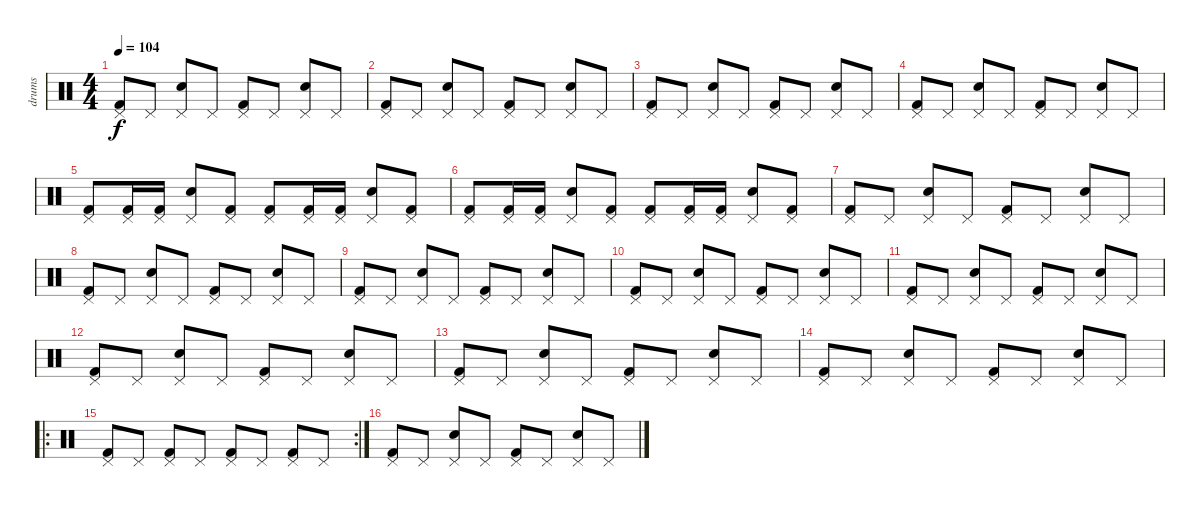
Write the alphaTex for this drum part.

\track ("drums" "drums") {instrument percussion}
\staff {score}
\articulation defaults
\ts (4 4)
\tempo 104
\clef neutral
\ks c
("Kick (hit) 2" "Pedal Hi-Hat (hit)").8{dy f} "Pedal Hi-Hat (hit)".8 ("Snare (hit) 2" "Pedal Hi-Hat (hit)").8 "Pedal Hi-Hat (hit)".8 ("Kick (hit) 2" "Pedal Hi-Hat (hit)").8 "Pedal Hi-Hat (hit)".8 ("Snare (hit) 2" "Pedal Hi-Hat (hit)").8 "Pedal Hi-Hat (hit)".8 |
("Kick (hit) 2" "Pedal Hi-Hat (hit)").8 "Pedal Hi-Hat (hit)".8 ("Snare (hit) 2" "Pedal Hi-Hat (hit)").8 "Pedal Hi-Hat (hit)".8 ("Kick (hit) 2" "Pedal Hi-Hat (hit)").8 "Pedal Hi-Hat (hit)".8 ("Snare (hit) 2" "Pedal Hi-Hat (hit)").8 "Pedal Hi-Hat (hit)".8 |
("Kick (hit) 2" "Pedal Hi-Hat (hit)").8 "Pedal Hi-Hat (hit)".8 ("Snare (hit) 2" "Pedal Hi-Hat (hit)").8 "Pedal Hi-Hat (hit)".8 ("Kick (hit) 2" "Pedal Hi-Hat (hit)").8 "Pedal Hi-Hat (hit)".8 ("Snare (hit) 2" "Pedal Hi-Hat (hit)").8 "Pedal Hi-Hat (hit)".8 |
("Kick (hit) 2" "Pedal Hi-Hat (hit)").8 "Pedal Hi-Hat (hit)".8 ("Snare (hit) 2" "Pedal Hi-Hat (hit)").8 "Pedal Hi-Hat (hit)".8 ("Kick (hit) 2" "Pedal Hi-Hat (hit)").8 "Pedal Hi-Hat (hit)".8 ("Snare (hit) 2" "Pedal Hi-Hat (hit)").8 "Pedal Hi-Hat (hit)".8 |
("Kick (hit) 2" "Pedal Hi-Hat (hit)").8 ("Kick (hit) 2" "Pedal Hi-Hat (hit)").16 ("Kick (hit) 2" "Pedal Hi-Hat (hit)").16 ("Snare (hit) 2" "Pedal Hi-Hat (hit)").8 ("Kick (hit) 2" "Pedal Hi-Hat (hit)").8 ("Kick (hit) 2" "Pedal Hi-Hat (hit)").8 ("Kick (hit) 2" "Pedal Hi-Hat (hit)").16 ("Kick (hit) 2" "Pedal Hi-Hat (hit)").16 ("Snare (hit) 2" "Pedal Hi-Hat (hit)").8 ("Kick (hit) 2" "Pedal Hi-Hat (hit)").8 |
("Kick (hit) 2" "Pedal Hi-Hat (hit)").8 ("Kick (hit) 2" "Pedal Hi-Hat (hit)").16 ("Kick (hit) 2" "Pedal Hi-Hat (hit)").16 ("Snare (hit) 2" "Pedal Hi-Hat (hit)").8 ("Kick (hit) 2" "Pedal Hi-Hat (hit)").8 ("Kick (hit) 2" "Pedal Hi-Hat (hit)").8 ("Kick (hit) 2" "Pedal Hi-Hat (hit)").16 ("Kick (hit) 2" "Pedal Hi-Hat (hit)").16 ("Snare (hit) 2" "Pedal Hi-Hat (hit)").8 ("Kick (hit) 2" "Pedal Hi-Hat (hit)").8 |
("Kick (hit) 2" "Pedal Hi-Hat (hit)").8 "Pedal Hi-Hat (hit)".8 ("Snare (hit) 2" "Pedal Hi-Hat (hit)").8 "Pedal Hi-Hat (hit)".8 ("Kick (hit) 2" "Pedal Hi-Hat (hit)").8 "Pedal Hi-Hat (hit)".8 ("Snare (hit) 2" "Pedal Hi-Hat (hit)").8 "Pedal Hi-Hat (hit)".8 |
("Kick (hit) 2" "Pedal Hi-Hat (hit)").8 "Pedal Hi-Hat (hit)".8 ("Snare (hit) 2" "Pedal Hi-Hat (hit)").8 "Pedal Hi-Hat (hit)".8 ("Kick (hit) 2" "Pedal Hi-Hat (hit)").8 "Pedal Hi-Hat (hit)".8 ("Snare (hit) 2" "Pedal Hi-Hat (hit)").8 "Pedal Hi-Hat (hit)".8 |
("Kick (hit) 2" "Pedal Hi-Hat (hit)").8 "Pedal Hi-Hat (hit)".8 ("Snare (hit) 2" "Pedal Hi-Hat (hit)").8 "Pedal Hi-Hat (hit)".8 ("Kick (hit) 2" "Pedal Hi-Hat (hit)").8 "Pedal Hi-Hat (hit)".8 ("Snare (hit) 2" "Pedal Hi-Hat (hit)").8 "Pedal Hi-Hat (hit)".8 |
("Kick (hit) 2" "Pedal Hi-Hat (hit)").8 "Pedal Hi-Hat (hit)".8 ("Snare (hit) 2" "Pedal Hi-Hat (hit)").8 "Pedal Hi-Hat (hit)".8 ("Kick (hit) 2" "Pedal Hi-Hat (hit)").8 "Pedal Hi-Hat (hit)".8 ("Snare (hit) 2" "Pedal Hi-Hat (hit)").8 "Pedal Hi-Hat (hit)".8 |
("Kick (hit) 2" "Pedal Hi-Hat (hit)").8 "Pedal Hi-Hat (hit)".8 ("Snare (hit) 2" "Pedal Hi-Hat (hit)").8 "Pedal Hi-Hat (hit)".8 ("Kick (hit) 2" "Pedal Hi-Hat (hit)").8 "Pedal Hi-Hat (hit)".8 ("Snare (hit) 2" "Pedal Hi-Hat (hit)").8 "Pedal Hi-Hat (hit)".8 |
("Kick (hit) 2" "Pedal Hi-Hat (hit)").8 "Pedal Hi-Hat (hit)".8 ("Snare (hit) 2" "Pedal Hi-Hat (hit)").8 "Pedal Hi-Hat (hit)".8 ("Kick (hit) 2" "Pedal Hi-Hat (hit)").8 "Pedal Hi-Hat (hit)".8 ("Snare (hit) 2" "Pedal Hi-Hat (hit)").8 "Pedal Hi-Hat (hit)".8 |
("Kick (hit) 2" "Pedal Hi-Hat (hit)").8 "Pedal Hi-Hat (hit)".8 ("Snare (hit) 2" "Pedal Hi-Hat (hit)").8 "Pedal Hi-Hat (hit)".8 ("Kick (hit) 2" "Pedal Hi-Hat (hit)").8 "Pedal Hi-Hat (hit)".8 ("Snare (hit) 2" "Pedal Hi-Hat (hit)").8 "Pedal Hi-Hat (hit)".8 |
("Kick (hit) 2" "Pedal Hi-Hat (hit)").8 "Pedal Hi-Hat (hit)".8 ("Snare (hit) 2" "Pedal Hi-Hat (hit)").8 "Pedal Hi-Hat (hit)".8 ("Kick (hit) 2" "Pedal Hi-Hat (hit)").8 "Pedal Hi-Hat (hit)".8 ("Snare (hit) 2" "Pedal Hi-Hat (hit)").8 "Pedal Hi-Hat (hit)".8 |
\ro
\rc 2
("Kick (hit) 2" "Pedal Hi-Hat (hit)").8 "Pedal Hi-Hat (hit)".8 ("Kick (hit) 2" "Pedal Hi-Hat (hit)").8 "Pedal Hi-Hat (hit)".8 ("Kick (hit) 2" "Pedal Hi-Hat (hit)").8 "Pedal Hi-Hat (hit)".8 ("Kick (hit) 2" "Pedal Hi-Hat (hit)").8 "Pedal Hi-Hat (hit)".8 |
("Kick (hit) 2" "Pedal Hi-Hat (hit)").8 "Pedal Hi-Hat (hit)".8 ("Snare (hit) 2" "Pedal Hi-Hat (hit)").8 "Pedal Hi-Hat (hit)".8 ("Kick (hit) 2" "Pedal Hi-Hat (hit)").8 "Pedal Hi-Hat (hit)".8 ("Snare (hit) 2" "Pedal Hi-Hat (hit)").8 "Pedal Hi-Hat (hit)".8
